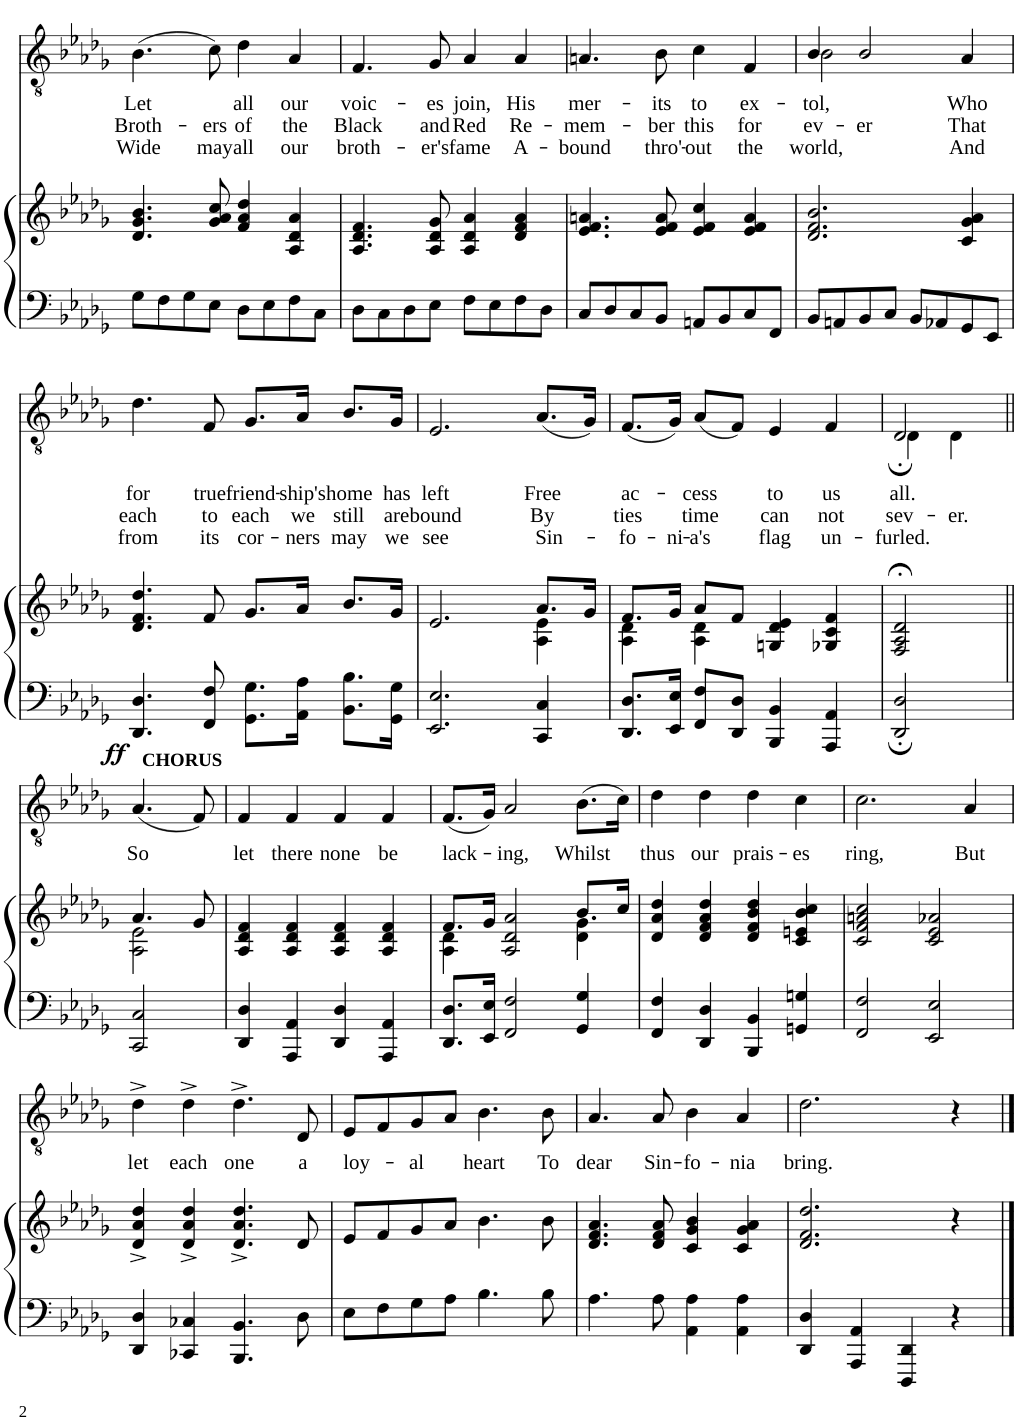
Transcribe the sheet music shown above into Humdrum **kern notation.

**kern	**kern	**kern	**text	**text	**text	**dynam
*part2	*part2	*part1	*part1	*part1	*part1	*part1
*staff3	*staff2	*staff1	*staff1	*staff1	*staff1	*staff1
*I"Piano	*	*I"Tenor	*	*	*	*
*I'Pno	*	*	*	*	*	*
!!LO:PB:g=z
*clefF4	*clefG2	*clefGv2	*	*	*	*
*k[b-e-a-d-g-]	*k[b-e-a-d-g-]	*k[b-e-a-d-g-]	*	*	*	*
*M4/4	*M4/4	*M4/4	*	*	*	*
=13	=13	=13	=13	=13	=13	=13
!	!	!	!LO:LY:b	!LO:LY:b	!LO:LY:b	!
8G-\L	4.d-/ 4.g-/ 4.b-/	(4.B-\	Let	Broth-	Wide	.
8F\	.	.	.	.	.	.
8G-\	.	.	.	.	.	.
!	!	!	!	!LO:LY:b	!LO:LY:b	!
8E-\J	8g-/ 8a-/ 8cc/	8c\)	.	-ers	may	.
!	!	!	!LO:LY:b	!LO:LY:b	!LO:LY:b	!
8D-\L	4f/ 4a-/ 4dd-/	4d-\	all	of	all	.
8E-\	.	.	.	.	.	.
!	!	!	!LO:LY:b	!LO:LY:b	!LO:LY:b	!
8F\	4A-/ 4d-/ 4a-/	4A-/	our	the	our	.
8C\J	.	.	.	.	.	.
=14	=14	=14	=14	=14	=14	=14
!	!	!	!LO:LY:b	!LO:LY:b	!LO:LY:b	!
8D-\L	4.A-/ 4.d-/ 4.f/	4.F/	voic-	Black	broth-	.
8C\	.	.	.	.	.	.
8D-\	.	.	.	.	.	.
!	!	!	!LO:LY:b	!LO:LY:b	!LO:LY:b	!
8E-\J	8A-/ 8d-/ 8g-/	8G-/	-es	and	-er's	.
!	!	!	!LO:LY:b	!LO:LY:b	!LO:LY:b	!
8F\L	4A-/ 4d-/ 4a-/	4A-/	join,	Red	fame	.
8E-\	.	.	.	.	.	.
!	!	!	!LO:LY:b	!LO:LY:b	!LO:LY:b	!
8F\	4d-/ 4f/ 4a-/	4A-/	His	Re-	A-	.
8D-\J	.	.	.	.	.	.
=15	=15	=15	=15	=15	=15	=15
!	!	!	!LO:LY:b	!LO:LY:b	!LO:LY:b	!
8C/L	4.e-/ 4.f/ 4.an/	4.An/	mer-	-mem-	-bound	.
8D-/	.	.	.	.	.	.
8C/	.	.	.	.	.	.
!	!	!	!LO:LY:b	!LO:LY:b	!LO:LY:b	!
8BB-/J	8e-/ 8f/ 8a/	8B-\	-its	-ber	thro'-	.
!	!	!	!LO:LY:b	!LO:LY:b	!LO:LY:b	!
8AAn/L	4e-/ 4f/ 4cc/	4c\	to	this	-out	.
8BB-/	.	.	.	.	.	.
!	!	!	!LO:LY:b	!LO:LY:b	!LO:LY:b	!
8C/	4e-/ 4f/ 4a/	4F/	ex-	for	the	.
8FF/J	.	.	.	.	.	.
=16	=16	=16	=16	=16	=16	=16
!	!	!	!LO:LY:b	!LO:LY:b	!LO:LY:b	!
*	*	*^	*	*	*	*
8BB-/L	2.d-/ 2.f/ 2.b-/	4B-/	2B-\	-tol,	ev-	world,	.
8AAn/	.	.	.	.	.	.	.
!	!	!	!	!	!LO:LY:b	!	!
8BB-/	.	2B-/	.	.	-er	.	.
8C/J	.	.	.	.	.	.	.
8BB-/L	.	.	2ryy	.	.	.	.
8AA-X/	.	.	.	.	.	.	.
!	!	!	!	!LO:LY:b	!LO:LY:b	!LO:LY:b	!
8GG-/	4c/ 4g-/ 4a-/	4A-/	.	Who	That	And	.
8EE-/J	.	.	.	.	.	.	.
*	*	*v	*v	*	*	*	*
!!LO:LB:g=z
=17	=17	=17	=17	=17	=17	=17
!	!	!	!LO:LY:b	!LO:LY:b	!LO:LY:b	!
4.DD-/ 4.D-/	4.d-/ 4.f/ 4.dd-/	4.d-\	for	each	from	.
!	!	!	!LO:LY:b	!LO:LY:b	!LO:LY:b	!
8FF/ 8F/	8f/	8F/	true	to	its	.
!	!	!	!LO:LY:b	!LO:LY:b	!LO:LY:b	!
8.GG-\ 8.G-\L	8.g-/L	8.G-/L	friend-	each	cor-	.
!	!	!	!LO:LY:b	!LO:LY:b	!LO:LY:b	!
16AA-\ 16A-\Jk	16a-/Jk	16A-/Jk	-ship's	we	-ners	.
!	!	!	!LO:LY:b	!LO:LY:b	!LO:LY:b	!
8.BB-\ 8.B-\L	8.b-/L	8.B-/L	home	still	may	.
!	!	!	!LO:LY:b	!LO:LY:b	!LO:LY:b	!
16GG-\ 16G-\Jk	16g-/Jk	16G-/Jk	has	are	we	.
=18	=18	=18	=18	=18	=18	=18
*	*^	*	*	*	*	*
!	!	!	!	!LO:LY:b	!LO:LY:b	!LO:LY:b	!
2.EE-/ 2.E-/	2.e-/	2.ryy	2.E-/	left	bound	see	.
!	!	!	!	!LO:LY:b	!LO:LY:b	!LO:LY:b	!
4CC/ 4C/	4A-\ 4e-\	8.a-/L	(8.A-/L	Free	By	Sin-	.
.	.	16g-/Jk	16G-/Jk)	.	.	.	.
=19	=19	=19	=19	=19	=19	=19	=19
!	!	!	!	!LO:LY:b	!LO:LY:b	!LO:LY:b	!
8.DD-/ 8.D-/L	4A-\ 4d-\	8.f/L	(8.F/L	ac-	ties	-fo-	.
!	!	!	!	!	!	!LO:LY:b	!
16EE-/ 16E-/Jk	.	16g-/Jk	16G-/Jk)	.	.	-ni-	.
!	!	!	!	!LO:LY:b	!LO:LY:b	!LO:LY:b	!
8FF/ 8F/L	4A-\ 4d-\	8a-/L	(8A-/L	-cess	time	-a's	.
8DD-/ 8D-/J	.	8f/J	8F/J)	.	.	.	.
!	!	!	!	!LO:LY:b	!LO:LY:b	!LO:LY:b	!
4BBB-/ 4BB-/	4Gn/ 4d-/ 4e-/	2ryy	4E-/	to	can	flag	.
!	!	!	!	!LO:LY:b	!LO:LY:b	!LO:LY:b	!
4AAA-/ 4AA-/	4G-X/ 4c/ 4f/	.	4F/	us	not	un-	.
*	*v	*v	*	*	*	*	*
=20	=20	=20	=20	=20	=20	=20
!	!	!	!LO:LY:b	!LO:LY:b	!LO:LY:b	!
*	*	*^	*	*	*	*
2DD-/; 2D-/;	2F/;< 2A-/;< 2d-/;<	4D-\	2D-;/	all.	sev-	-furled.	.
!	!	!	!	!	!LO:LY:b	!	!
.	.	4D-\	.	.	-er.	.	.
*	*	*v	*v	*	*	*	*
!!LO:LB:g=z
=21||	=21||	=21||	=21||	=21||	=21||	=21||
*	*^	*	*	*	*	*
!	!	!	!LO:TX:a:B:t=CHORUS	!	!	!	!
!	!	!	!	!LO:LY:b	!	!	!LO:DY:a
2CC/ 2C/	2A-\ 2e-\	4.a-/	(4.A-/	So	.	.	ff
.	.	8g-/	8F/)	.	.	.	.
=22	=22	=22	=22	=22	=22	=22	=22
!	!	!	!	!LO:LY:b	!	!	!
*	*v	*v	*	*	*	*	*
4DD-/ 4D-/	4A-/ 4d-/ 4f/	4F/	let	.	.	.
!	!	!	!LO:LY:b	!	!	!
4AAA-/ 4AA-/	4A-/ 4d-/ 4f/	4F/	there	.	.	.
!	!	!	!LO:LY:b	!	!	!
4DD-/ 4D-/	4A-/ 4d-/ 4f/	4F/	none	.	.	.
!	!	!	!LO:LY:b	!	!	!
4AAA-/ 4AA-/	4A-/ 4d-/ 4f/	4F/	be	.	.	.
=23	=23	=23	=23	=23	=23	=23
*	*^	*	*	*	*	*
!	!	!	!	!LO:LY:b	!	!	!
8.DD-/ 8.D-/L	4A-\ 4d-\	8.f/L	(8.F/L	lack-	.	.	.
16EE-/ 16E-/Jk	.	16g-/Jk	16G-/Jk)	.	.	.	.
!	!	!	!	!LO:LY:b	!	!	!
2FF/ 2F/	2A-/ 2d-/ 2a-/	2ryy	2A-/	-ing,	.	.	.
!	!	!	!	!LO:LY:b	!	!	!
4GG-/ 4G-/	4d-\ 4g-\	8.b-/L	(8.B-\L	Whilst	.	.	.
.	.	16cc/Jk	16c\Jk)	.	.	.	.
=24	=24	=24	=24	=24	=24	=24	=24
!	!	!	!	!LO:LY:b	!	!	!
*	*v	*v	*	*	*	*	*
4FF/ 4F/	4d-/ 4a-/ 4dd-/	4d-\	thus	.	.	.
!	!	!	!LO:LY:b	!	!	!
4DD-/ 4D-/	4d-/ 4f/ 4a-/ 4dd-/	4d-\	our	.	.	.
!	!	!	!LO:LY:b	!	!	!
4BBB-/ 4BB-/	4d-/ 4f/ 4b-/ 4dd-/	4d-\	prais-	.	.	.
!	!	!	!LO:LY:b	!	!	!
4GGn/ 4Gn/	4c/ 4en/ 4b-/ 4cc/	4c\	-es	.	.	.
=25	=25	=25	=25	=25	=25	=25
!	!	!	!LO:LY:b	!	!	!
2FF/ 2F/	2c/ 2f/ 2an/ 2cc/	2.c\	ring,	.	.	.
2EE-/ 2E-/	2c/ 2e-/ 2a-X/	.	.	.	.	.
!	!	!	!LO:LY:b	!	!	!
.	.	4A-/	But	.	.	.
!!LO:LB:g=z
=26	=26	=26	=26	=26	=26	=26
!	!	!	!LO:LY:b	!	!	!
4DD-/ 4D-/	4d-/^ 4a-/^ 4dd-/^	4d-^\	let	.	.	.
!	!	!	!LO:LY:b	!	!	!
4CC-X/ 4C-X/	4d-/^ 4a-/^ 4dd-/^	4d-^\	each	.	.	.
!	!	!	!LO:LY:b	!	!	!
4.BBB-/ 4.BB-/	4.d-/^ 4.a-/^ 4.dd-/^	4.d-^\	one	.	.	.
!	!	!	!LO:LY:b	!	!	!
8D-\	8d-/	8D-/	a	.	.	.
=27	=27	=27	=27	=27	=27	=27
!	!	!	!LO:LY:b	!	!	!
8E-\L	8e-/L	8E-/L	loy-	.	.	.
8F\	8f/	8F/	.	.	.	.
!	!	!	!LO:LY:b	!	!	!
8G-\	8g-/	8G-/	-al	.	.	.
8A-\J	8a-/J	8A-/J	.	.	.	.
!	!	!	!LO:LY:b	!	!	!
4.B-\	4.b-\	4.B-\	heart	.	.	.
!	!	!	!LO:LY:b	!	!	!
8B-\	8b-\	8B-\	To	.	.	.
=28	=28	=28	=28	=28	=28	=28
!	!	!	!LO:LY:b	!	!	!
4.A-\	4.d-/ 4.f/ 4.a-/	4.A-/	dear	.	.	.
!	!	!	!LO:LY:b	!	!	!
8A-\	8d-/ 8f/ 8a-/	8A-/	Sin-	.	.	.
!	!	!	!LO:LY:b	!	!	!
4AA-\ 4A-\	4c/ 4g-/ 4b-/	4B-\	-fo-	.	.	.
!	!	!	!LO:LY:b	!	!	!
4AA-\ 4A-\	4c/ 4g-/ 4a-/	4A-/	-nia	.	.	.
=29	=29	=29	=29	=29	=29	=29
!	!	!	!LO:LY:b	!	!	!
4DD-/ 4D-/	2.d-/ 2.f/ 2.dd-/	2.d-\	bring.	.	.	.
4AAA-/ 4AA-/	.	.	.	.	.	.
4DDD-/ 4DD-/	.	.	.	.	.	.
4r	4r	4r	.	.	.	.
==	==	==	==	==	==	==
*-	*-	*-	*-	*-	*-	*-
